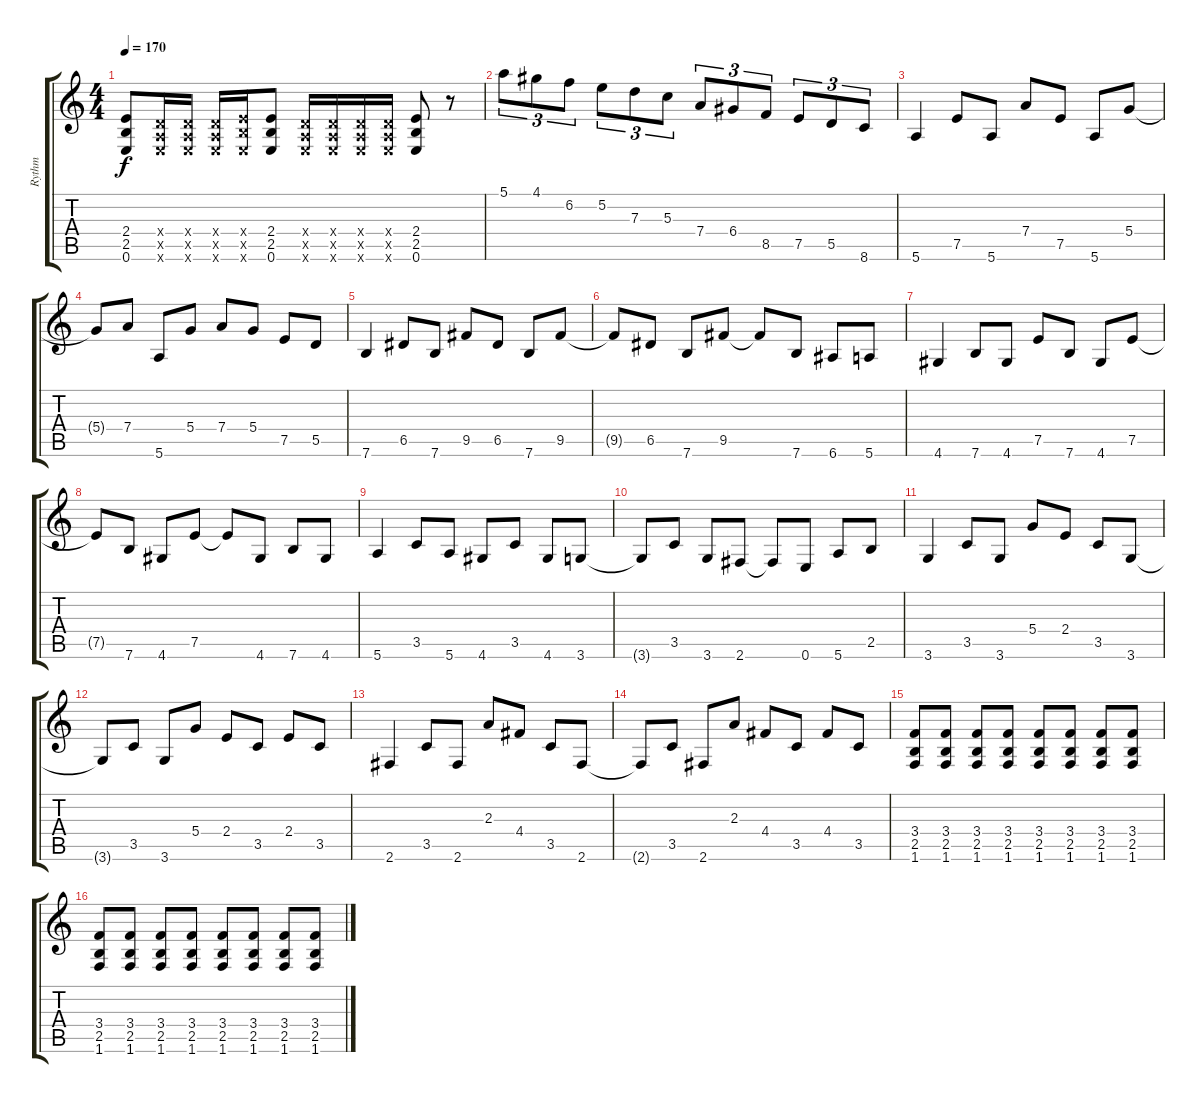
\track ("Rythm" "Rythm") {instrument acousticguitarsteel}
\staff {score tabs}
\tuning (E4 B3 G3 D3 A2 E2) {hide}
\ts (4 4)
\tempo 170
\clef g2
\ks aminor
(2.4 2.5 0.6).8{dy f} (0.4{x} 0.5{x} 0.6{x}).16 (0.4{x} 0.5{x} 0.6{x}).16 (0.4{x} 0.5{x} 0.6{x}).16 (2.4{x} 2.5{x} 0.6{x}).16 (2.4 2.5 0.6).8 (0.4{x} 0.5{x} 0.6{x}).16 (0.4{x} 0.5{x} 0.6{x}).16 (0.4{x} 0.5{x} 0.6{x}).16 (0.4{x} 0.5{x} 0.6{x}).16 (2.4 2.5 0.6).8 r.8 |
5.1.8{tu (3 2)} 4.1.8{tu (3 2)} 6.2.8{tu (3 2)} 5.2.8{tu (3 2)} 7.3.8{tu (3 2)} 5.3.8{tu (3 2)} 7.4.8{tu (3 2)} 6.4.8{tu (3 2)} 8.5.8{tu (3 2)} 7.5.8{tu (3 2)} 5.5.8{tu (3 2)} 8.6.8{tu (3 2)} |
5.6.4 7.5.8 5.6.8 7.4.8 7.5.8 5.6.8 5.4.8 |
5.4{t}.8 7.4.8 5.6.8 5.4.8 7.4.8 5.4.8 7.5.8 5.5.8 |
7.6.4 6.5.8 7.6.8 9.5.8 6.5.8 7.6.8 9.5.8 |
9.5{t}.8 6.5.8 7.6.8 9.5.8 9.5{t}.8 7.6.8 6.6.8 5.6.8 |
4.6.4 7.6.8 4.6.8 7.5.8 7.6.8 4.6.8 7.5.8 |
7.5{t}.8 7.6.8 4.6.8 7.5.8 7.5{t}.8 4.6.8 7.6.8 4.6.8 |
5.6.4 3.5.8 5.6.8 4.6.8 3.5.8 4.6.8 3.6.8 |
3.6{t}.8 3.5.8 3.6.8 2.6.8 2.6{t}.8 0.6.8 5.6.8 2.5.8 |
3.6.4 3.5.8 3.6.8 5.4.8 2.4.8 3.5.8 3.6.8 |
3.6{t}.8 3.5.8 3.6.8 5.4.8 2.4.8 3.5.8 2.4.8 3.5.8 |
2.6.4 3.5.8 2.6.8 2.3.8 4.4.8 3.5.8 2.6.8 |
2.6{t}.8 3.5.8 2.6.8 2.3.8 4.4.8 3.5.8 4.4.8 3.5.8 |
(3.4 2.5 1.6).8 (3.4 2.5 1.6).8 (3.4 2.5 1.6).8 (3.4 2.5 1.6).8 (3.4 2.5 1.6).8 (3.4 2.5 1.6).8 (3.4 2.5 1.6).8 (3.4 2.5 1.6).8 |
(3.4 2.5 1.6).8 (3.4 2.5 1.6).8 (3.4 2.5 1.6).8 (3.4 2.5 1.6).8 (3.4 2.5 1.6).8 (3.4 2.5 1.6).8 (3.4 2.5 1.6).8 (3.4 2.5 1.6).8
